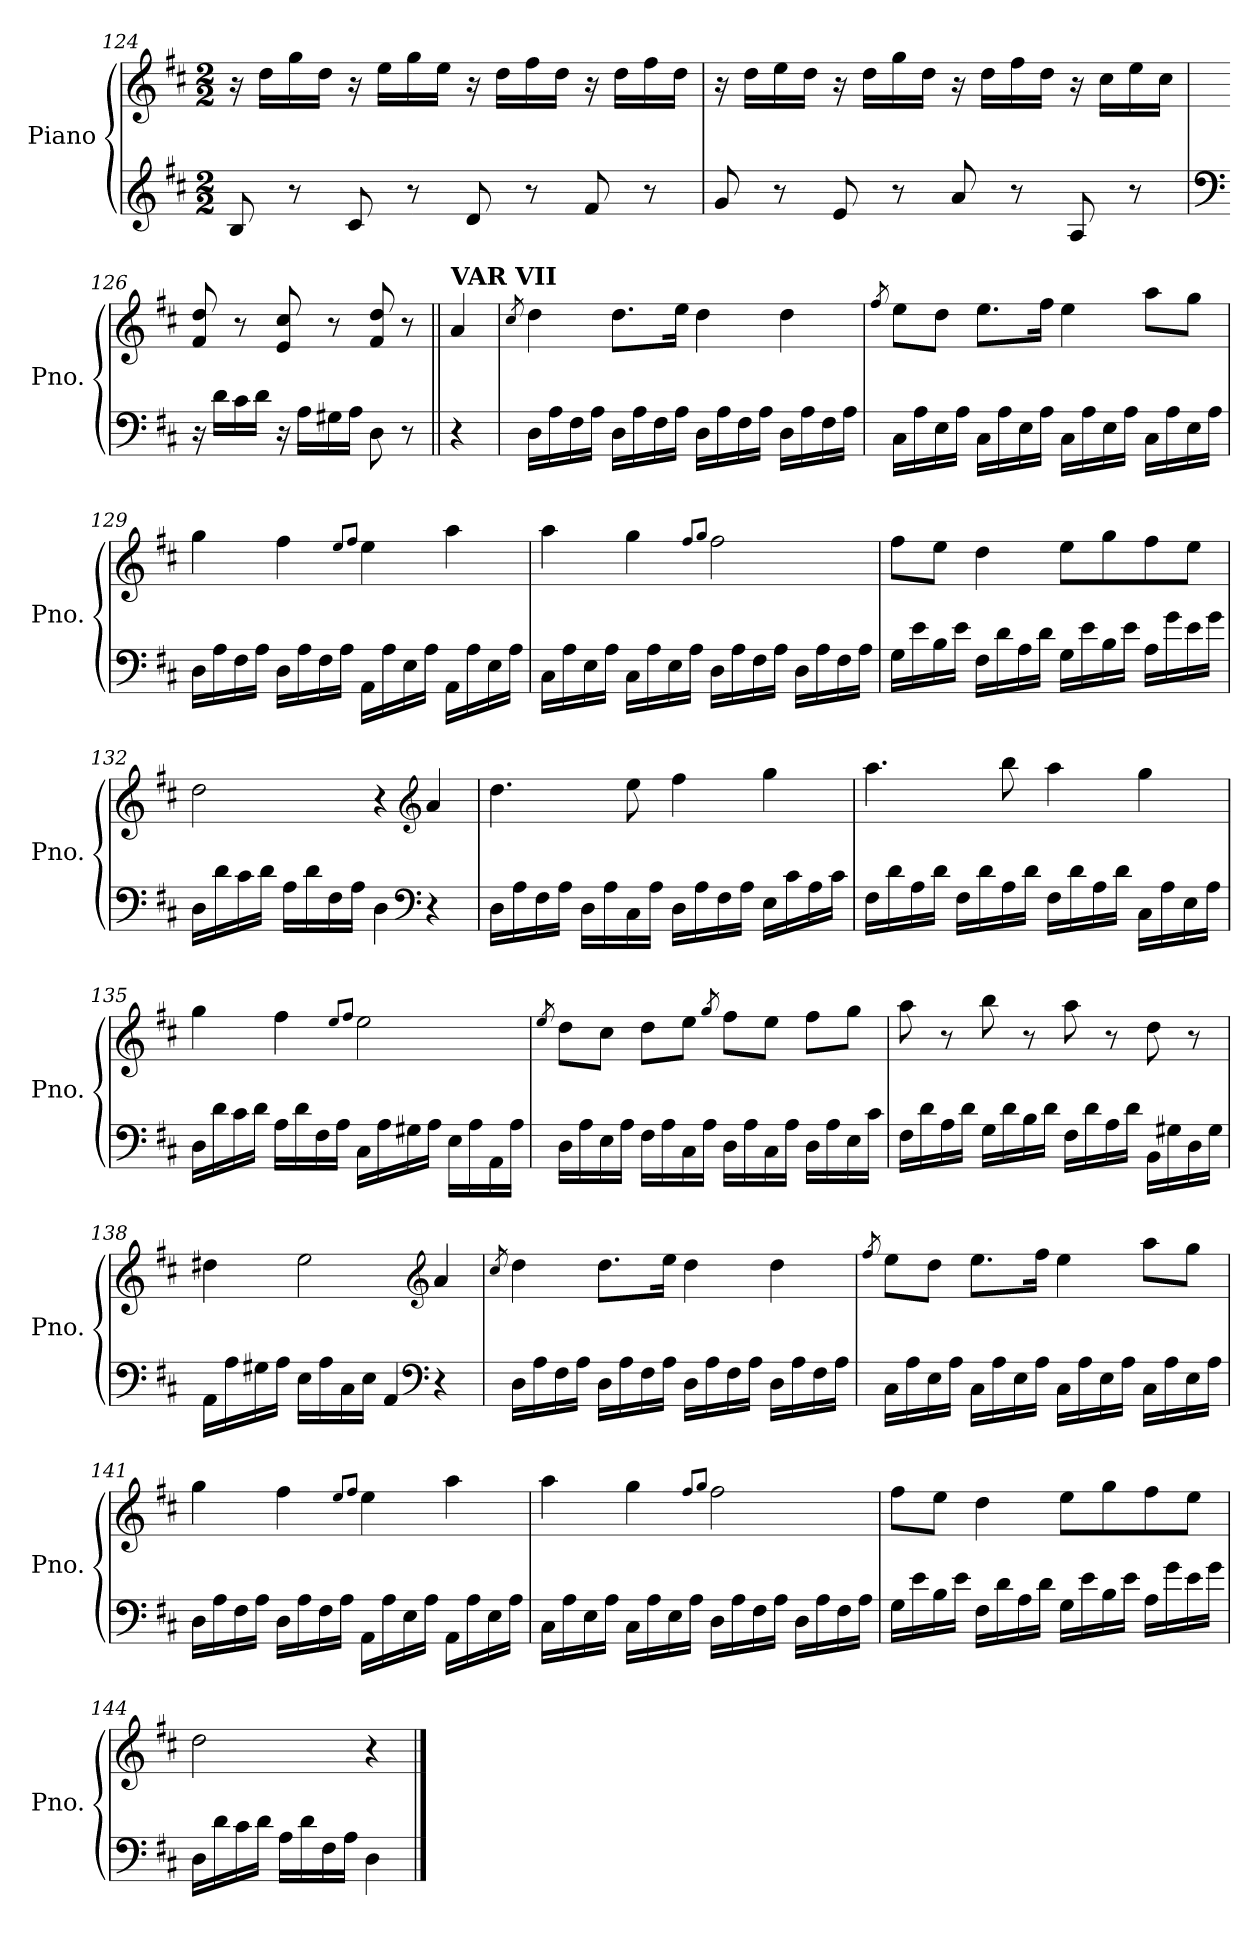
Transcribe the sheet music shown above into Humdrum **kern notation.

**kern	**kern
*part1	*part1
*staff2	*staff1
*I"Piano	*
*I'Pno.	*
!!LO:LB:g=z
*clefG2	*clefG2
*k[f#c#]	*k[f#c#]
*M2/2	*M2/2
=124	=124
8B/	16r
.	16dd\LL
8r	16gg\
.	16dd\JJ
8c#/	16r
.	16ee\LL
8r	16gg\
.	16ee\JJ
8d/	16r
.	16dd\LL
8r	16ff#\
.	16dd\JJ
8f#/	16r
.	16dd\LL
8r	16ff#\
.	16dd\JJ
=125	=125
8g/	16r
.	16dd\LL
8r	16ee\
.	16dd\JJ
8e/	16r
.	16dd\LL
8r	16gg\
.	16dd\JJ
8a/	16r
.	16dd\LL
8r	16ff#\
.	16dd\JJ
8A/	16r
.	16cc#\LL
8r	16ee\
.	16cc#\JJ
=126	=126
*clefF4	*
16r	8f#/ 8dd/
16d\LL	.
16c#\	8r
16d\JJ	.
16r	8e/ 8cc#/
16A\LL	.
16G#X\	8r
16A\JJ	.
8D\	8f#/ 8dd/
8r	8r
=126X7||	=126X7||
!	!LO:TX:a:B:t=VAR VII
4r	4a/
!!LO:LB:g=z
=127	=127
.	8qcc#/
16D\LL	4dd\
16A\	.
16F#\	.
16A\JJ	.
16D\LL	8.dd\L
16A\	.
16F#\	.
16A\JJ	16ee\Jk
16D\LL	4dd\
16A\	.
16F#\	.
16A\JJ	.
16D\LL	4dd\
16A\	.
16F#\	.
16A\JJ	.
=128	=128
.	8qff#/
16C#\LL	8ee\L
16A\	.
16E\	8dd\J
16A\JJ	.
16C#\LL	8.ee\L
16A\	.
16E\	.
16A\JJ	16ff#\Jk
16C#\LL	4ee\
16A\	.
16E\	.
16A\JJ	.
16C#\LL	8aa\L
16A\	.
16E\	8gg\J
16A\JJ	.
!!LO:LB:g=z
=129	=129
16D\LL	4gg\
16A\	.
16F#\	.
16A\JJ	.
16D\LL	4ff#\
16A\	.
16F#\	.
16A\JJ	.
.	8qee/L
.	8qff#/J
16AA\LL	4ee\
16A\	.
16E\	.
16A\JJ	.
16AA\LL	4aa\
16A\	.
16E\	.
16A\JJ	.
=130	=130
16C#\LL	4aa\
16A\	.
16E\	.
16A\JJ	.
16C#\LL	4gg\
16A\	.
16E\	.
16A\JJ	.
.	8qff#/L
.	8qgg/J
16D\LL	2ff#\
16A\	.
16F#\	.
16A\JJ	.
16D\LL	.
16A\	.
16F#\	.
16A\JJ	.
!!LO:PB:g=z
=131	=131
16G\LL	8ff#\L
16e\	.
16B\	8ee\J
16e\JJ	.
16F#\LL	4dd\
16d\	.
16A\	.
16d\JJ	.
16G\LL	8ee\L
16e\	.
16B\	8gg\
16e\JJ	.
16A\LL	8ff#\
16g\	.
16e\	8ee\J
16g\JJ	.
=132	=132
16D\LL	2dd\
16d\	.
16c#\	.
16d\JJ	.
16A\LL	.
16d\	.
16F#\	.
16A\JJ	.
4D\	4r
*clefF4	*clefG2
4r	4a/
=133	=133
16D\LL	4.dd\
16A\	.
16F#\	.
16A\JJ	.
16D\LL	.
16A\	.
16C#\	8ee\
16A\JJ	.
16D\LL	4ff#\
16A\	.
16F#\	.
16A\JJ	.
16E\LL	4gg\
16c#\	.
16A\	.
16c#\JJ	.
!!LO:LB:g=z
=134	=134
16F#\LL	4.aa\
16d\	.
16A\	.
16d\JJ	.
16F#\LL	.
16d\	.
16A\	8bb\
16d\JJ	.
16F#\LL	4aa\
16d\	.
16A\	.
16d\JJ	.
16C#\LL	4gg\
16A\	.
16E\	.
16A\JJ	.
=135	=135
16D\LL	4gg\
16d\	.
16c#\	.
16d\JJ	.
16A\LL	4ff#\
16d\	.
16F#\	.
16A\JJ	.
.	8qee/L
.	8qff#/J
16C#\LL	2ee\
16A\	.
16G#X\	.
16A\JJ	.
16E\LL	.
16A\	.
16AA\	.
16A\JJ	.
!!LO:LB:g=z
=136	=136
.	8qee/
16D\LL	8dd\L
16A\	.
16E\	8cc#\J
16A\JJ	.
16F#\LL	8dd\L
16A\	.
16C#\	8ee\J
16A\JJ	.
.	8qgg/
16D\LL	8ff#\L
16A\	.
16C#\	8ee\J
16A\JJ	.
16D\LL	8ff#\L
16A\	.
16E\	8gg\J
16c#\JJ	.
=137	=137
16F#\LL	8aa\
16d\	.
16A\	8r
16d\JJ	.
16G\LL	8bb\
16d\	.
16B\	8r
16d\JJ	.
16F#\LL	8aa\
16d\	.
16A\	8r
16d\JJ	.
16BB\LL	8dd\
16G#X\	.
16D\	8r
16G#\JJ	.
=138	=138
16AA\LL	4dd#X\
16A\	.
16G#X\	.
16A\JJ	.
16E\LL	2ee\
16A\	.
16C#\	.
16E\JJ	.
4AA/	.
*clefF4	*clefG2
4r	4a/
!!LO:LB:g=z
=139	=139
.	8qcc#/
16D\LL	4dd\
16A\	.
16F#\	.
16A\JJ	.
16D\LL	8.dd\L
16A\	.
16F#\	.
16A\JJ	16ee\Jk
16D\LL	4dd\
16A\	.
16F#\	.
16A\JJ	.
16D\LL	4dd\
16A\	.
16F#\	.
16A\JJ	.
=140	=140
.	8qff#/
16C#\LL	8ee\L
16A\	.
16E\	8dd\J
16A\JJ	.
16C#\LL	8.ee\L
16A\	.
16E\	.
16A\JJ	16ff#\Jk
16C#\LL	4ee\
16A\	.
16E\	.
16A\JJ	.
16C#\LL	8aa\L
16A\	.
16E\	8gg\J
16A\JJ	.
!!LO:LB:g=z
=141	=141
16D\LL	4gg\
16A\	.
16F#\	.
16A\JJ	.
16D\LL	4ff#\
16A\	.
16F#\	.
16A\JJ	.
.	8qee/L
.	8qff#/J
16AA\LL	4ee\
16A\	.
16E\	.
16A\JJ	.
16AA\LL	4aa\
16A\	.
16E\	.
16A\JJ	.
=142	=142
16C#\LL	4aa\
16A\	.
16E\	.
16A\JJ	.
16C#\LL	4gg\
16A\	.
16E\	.
16A\JJ	.
.	8qff#/L
.	8qgg/J
16D\LL	2ff#\
16A\	.
16F#\	.
16A\JJ	.
16D\LL	.
16A\	.
16F#\	.
16A\JJ	.
!!LO:LB:g=z
=143	=143
16G\LL	8ff#\L
16e\	.
16B\	8ee\J
16e\JJ	.
16F#\LL	4dd\
16d\	.
16A\	.
16d\JJ	.
16G\LL	8ee\L
16e\	.
16B\	8gg\
16e\JJ	.
16A\LL	8ff#\
16g\	.
16e\	8ee\J
16g\JJ	.
=144	=144
16D\LL	2dd\
16d\	.
16c#\	.
16d\JJ	.
16A\LL	.
16d\	.
16F#\	.
16A\JJ	.
4D\	4r
==	==
*-	*-
